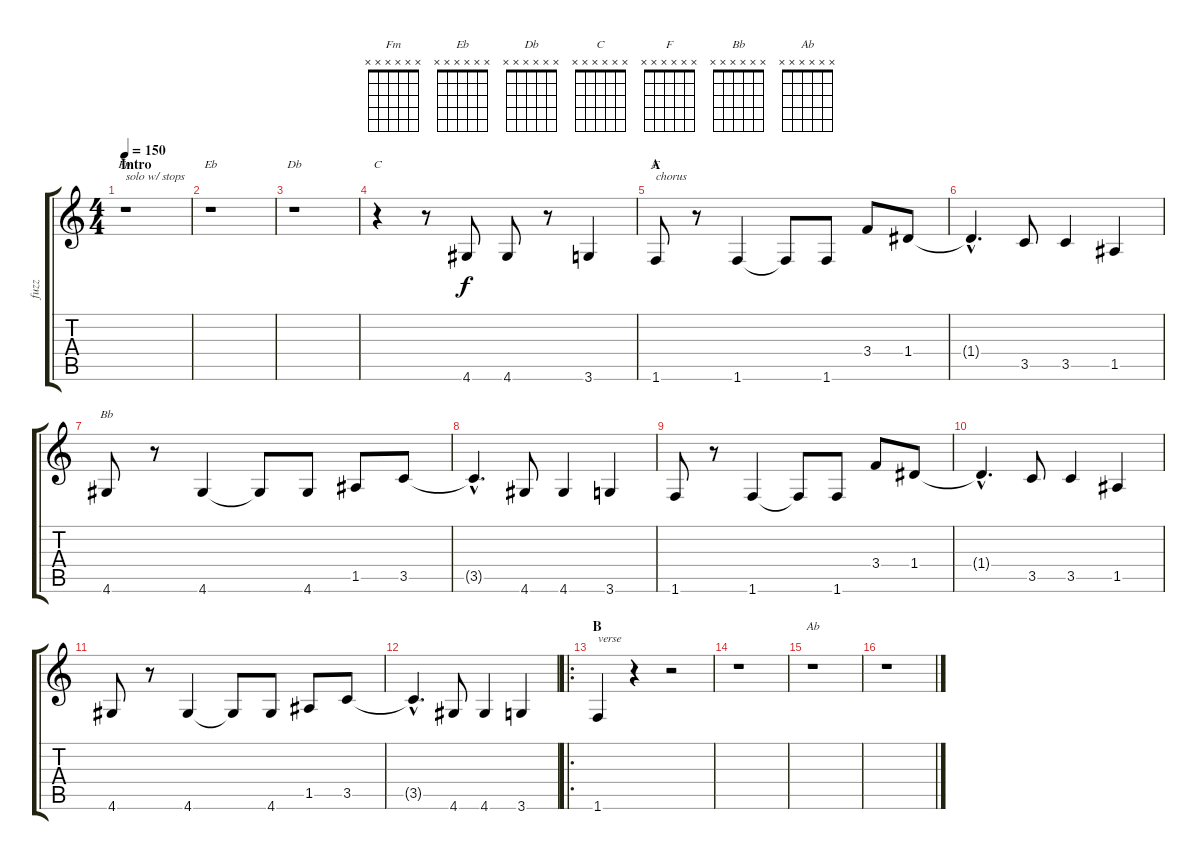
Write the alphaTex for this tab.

\track ("fuzz" "fuzz") {instrument distortionguitar}
\staff {score tabs}
\tuning (E4 B3 G3 D3 A2 E2) {hide}
\chord ("Fm" x x x x x x) {firstfret 0}
\chord ("Eb" x x x x x x) {firstfret 0}
\chord ("Db" x x x x x x) {firstfret 0}
\chord ("C" x x x x x x) {firstfret 0}
\chord ("F" x x x x x x) {firstfret 0}
\chord ("Bb" x x x x x x) {firstfret 0}
\chord ("Ab" x x x x x x) {firstfret 0}
\ts (4 4)
\section ("" "Intro")
\tempo 150
\clef g2
\ks c
r.1{ch "Fm" txt "solo w/ stops" dy f instrument distortionguitar} |
r.1{ch "Eb"} |
r.1{ch "Db"} |
r.4{ch "C"} r.8 4.6.8 4.6.8 r.8 3.6.4 |
\section ("" "A")
1.6.8{ch "F" txt "chorus"} r.8 1.6.4 1.6{t}.8 1.6.8 3.4.8 1.4.8 |
1.4{hac t}.4{d} 3.5.8 3.5.4 1.5.4 |
4.6.8{ch "Bb"} r.8 4.6.4 4.6{t}.8 4.6.8 1.5.8 3.5.8 |
3.5{hac t}.4{d} 4.6.8 4.6.4 3.6.4 |
1.6.8 r.8 1.6.4 1.6{t}.8 1.6.8 3.4.8 1.4.8 |
1.4{hac t}.4{d} 3.5.8 3.5.4 1.5.4 |
4.6.8 r.8 4.6.4 4.6{t}.8 4.6.8 1.5.8 3.5.8 |
3.5{hac t}.4{d} 4.6.8 4.6.4 3.6.4 |
\ro
\section ("" "B")
1.6.4{txt "verse"} r.4 r.2 |
r.1 |
r.1{ch "Ab"} |
r.1
